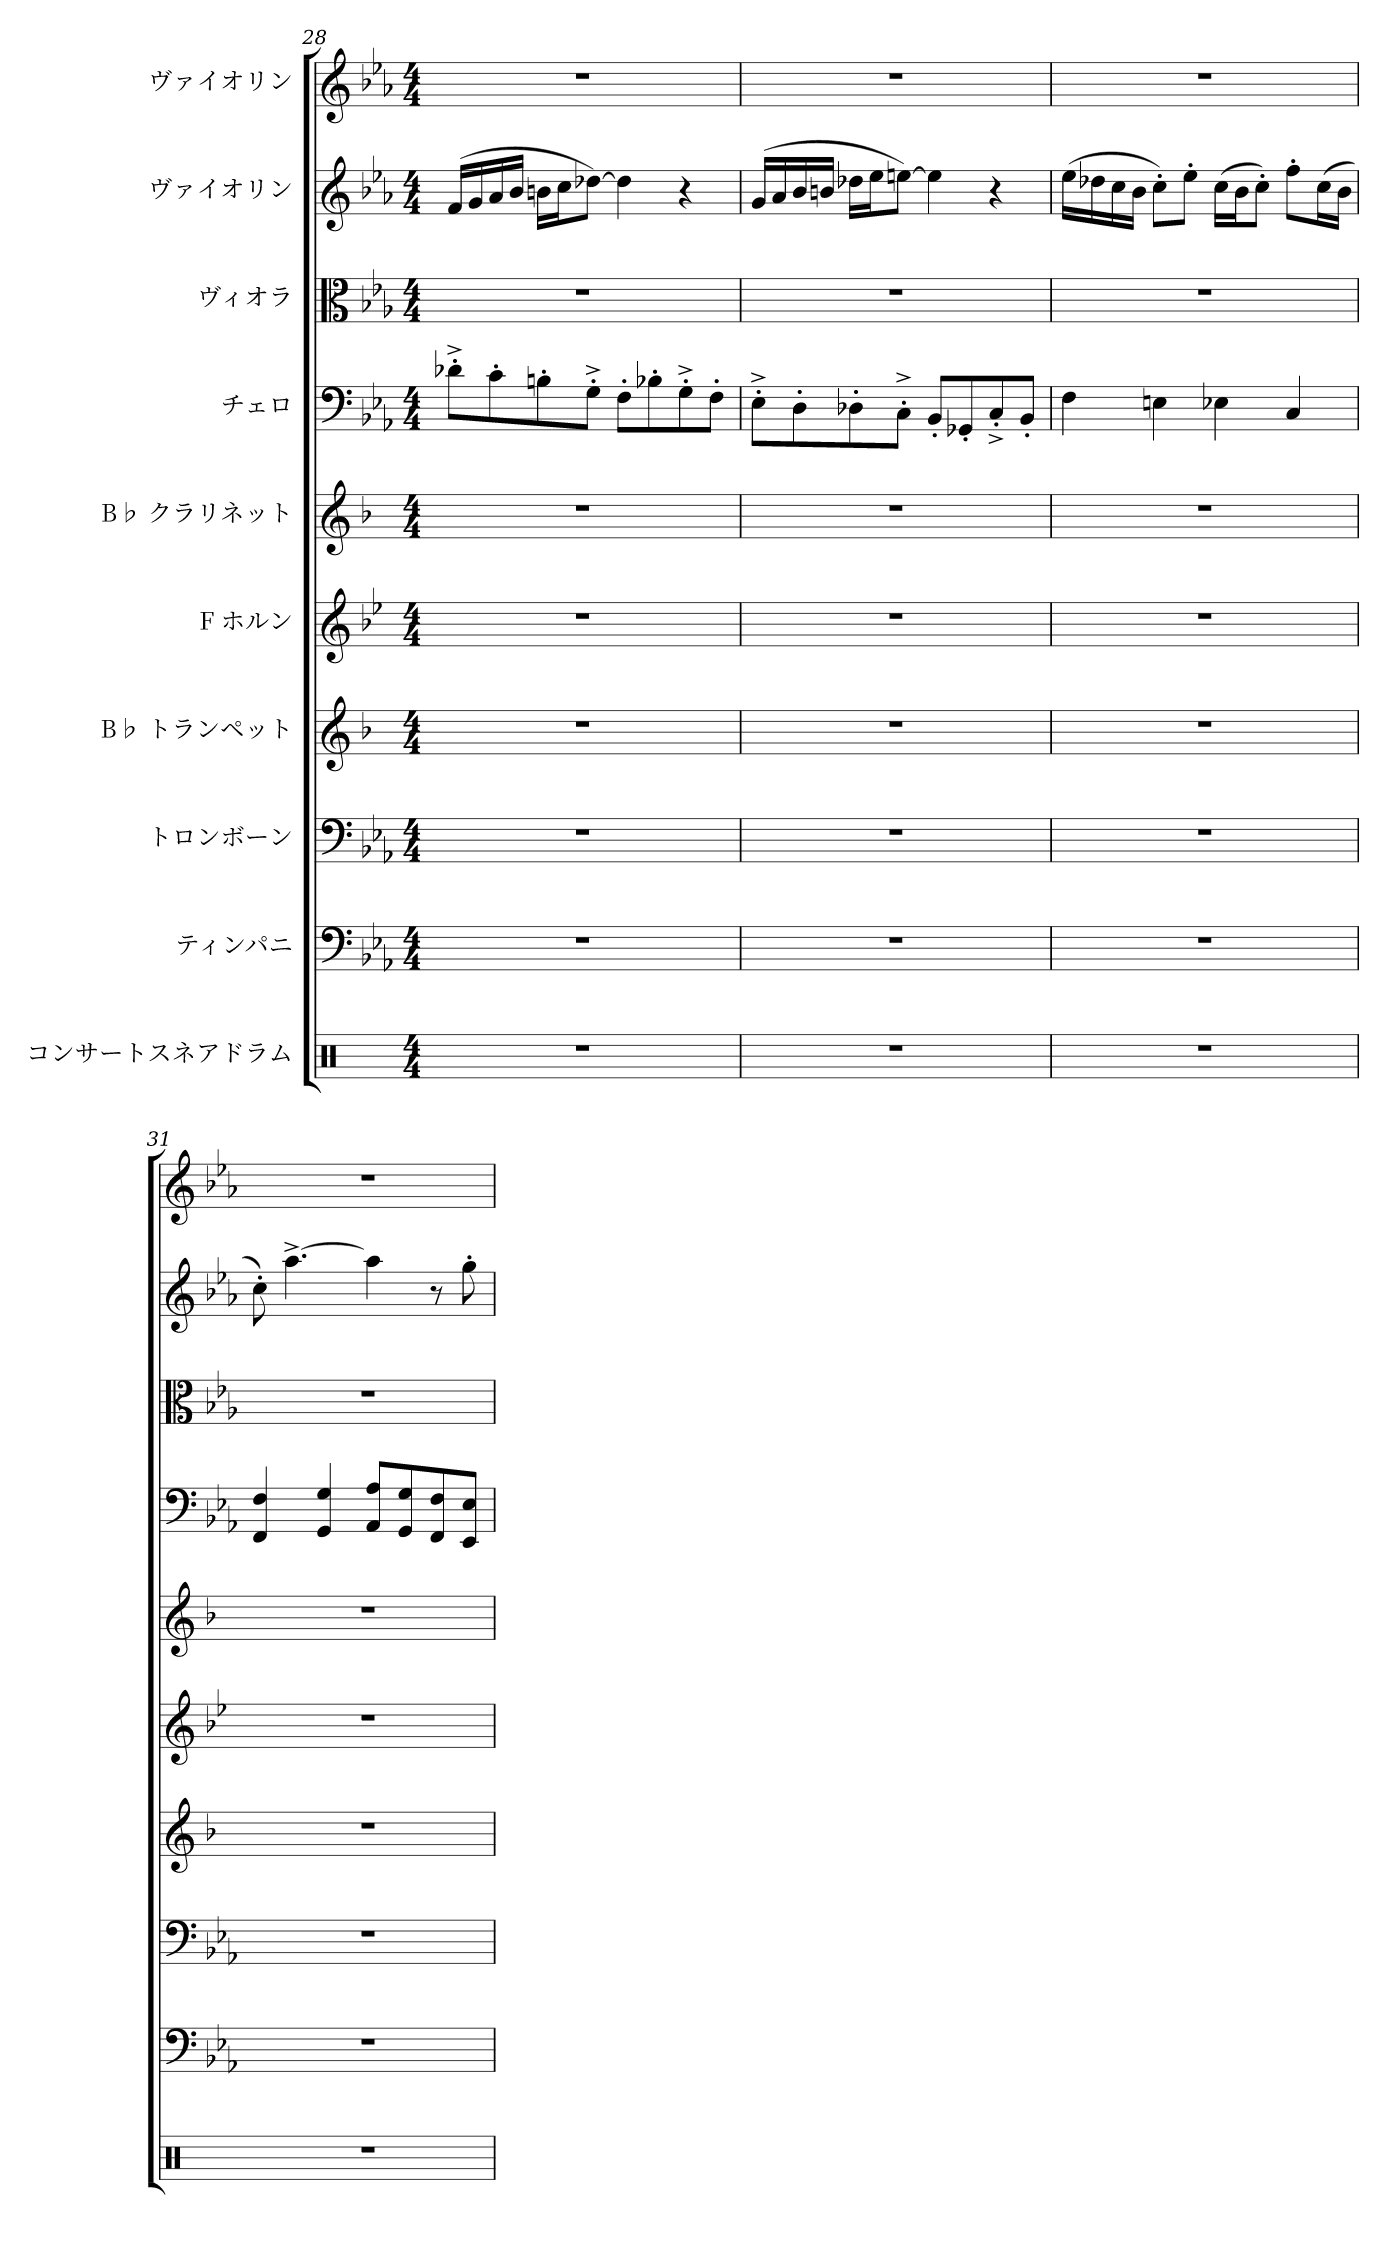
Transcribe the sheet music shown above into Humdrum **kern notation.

**kern	**kern	**kern	**kern	**kern	**kern	**kern	**kern	**kern	**kern
*part10	*part9	*part8	*part7	*part6	*part5	*part4	*part3	*part2	*part1
*staff10	*staff9	*staff8	*staff7	*staff6	*staff5	*staff4	*staff3	*staff2	*staff1
*I"コンサートスネアドラム	*I"ティンパニ	*I"トロンボーン	*I"B♭ トランペット	*I"F ホルン	*I"B♭ クラリネット	*I"チェロ	*I"ヴィオラ	*I"ヴァイオリン	*I"ヴァイオリン
*clefX	*clefF4	*clefF4	*clefG2	*clefG2	*clefG2	*clefF4	*clefC3	*clefG2	*clefG2
*	*	*	*ITrd1c2	*ITrd4c7	*ITrd1c2	*	*	*	*
*k[]	*k[b-e-a-]	*k[b-e-a-]	*k[b-e-a-]	*k[b-e-a-]	*k[b-e-a-]	*k[b-e-a-]	*k[b-e-a-]	*k[b-e-a-]	*k[b-e-a-]
*M4/4	*M4/4	*M4/4	*M4/4	*M4/4	*M4/4	*M4/4	*M4/4	*M4/4	*M4/4
=28	=28	=28	=28	=28	=28	=28	=28	=28	=28
1r	1r	1r	1r	1r	1r	8d-X'^\L	1r	(>16f/LL	1r
.	.	.	.	.	.	.	.	16g/	.
.	.	.	.	.	.	8c'\	.	16a-/	.
.	.	.	.	.	.	.	.	16b-/JJ	.
.	.	.	.	.	.	8Bn'\	.	16bn\LL	.
.	.	.	.	.	.	.	.	16cc\J	.
.	.	.	.	.	.	8G'^\J	.	[8dd-X\J)	.
.	.	.	.	.	.	8F'\L	.	4dd-\]	.
.	.	.	.	.	.	8B-X'\	.	.	.
.	.	.	.	.	.	8G'^\	.	4r	.
.	.	.	.	.	.	8F'\J	.	.	.
!!LO:PB:g=z
=29	=29	=29	=29	=29	=29	=29	=29	=29	=29
1r	1r	1r	1r	1r	1r	8E-'^\L	1r	(>16g/LL	1r
.	.	.	.	.	.	.	.	16a-/	.
.	.	.	.	.	.	8D'\	.	16b-/	.
.	.	.	.	.	.	.	.	16bn/JJ	.
.	.	.	.	.	.	8D-X'\	.	16dd-X\LL	.
.	.	.	.	.	.	.	.	16ee-\J	.
.	.	.	.	.	.	8C'^\J	.	[8een\J)	.
.	.	.	.	.	.	8BB-'/L	.	4ee\]	.
.	.	.	.	.	.	8GG-X'/	.	.	.
.	.	.	.	.	.	8C'^/	.	4r	.
.	.	.	.	.	.	8BB-'/J	.	.	.
=30	=30	=30	=30	=30	=30	=30	=30	=30	=30
1r	1r	1r	1r	1r	1r	4F\	1r	(>16ee-\LL	1r
.	.	.	.	.	.	.	.	16dd-X\	.
.	.	.	.	.	.	.	.	16cc\	.
.	.	.	.	.	.	.	.	16b-\JJ	.
.	.	.	.	.	.	4En\	.	8cc'\L)	.
.	.	.	.	.	.	.	.	8ee-'\J	.
.	.	.	.	.	.	4E-X\	.	(>16cc\LL	.
.	.	.	.	.	.	.	.	16b-\J	.
.	.	.	.	.	.	.	.	8cc'\J)	.
.	.	.	.	.	.	4C/	.	8ff'\L	.
.	.	.	.	.	.	.	.	(>16cc\L	.
.	.	.	.	.	.	.	.	16b-\JJ	.
=31	=31	=31	=31	=31	=31	=31	=31	=31	=31
1r	1r	1r	1r	1r	1r	4FF/ 4F/	1r	8cc'\)	1r
.	.	.	.	.	.	.	.	[4.aa-^\	.
.	.	.	.	.	.	4GG/ 4G/	.	.	.
.	.	.	.	.	.	8AA-/ 8A-/L	.	4aa-\]	.
.	.	.	.	.	.	8GG/ 8G/	.	.	.
.	.	.	.	.	.	8FF/ 8F/	.	8r	.
.	.	.	.	.	.	8EE-/ 8E-/J	.	8gg'\	.
=	=	=	=	=	=	=	=	=	=
*-	*-	*-	*-	*-	*-	*-	*-	*-	*-
